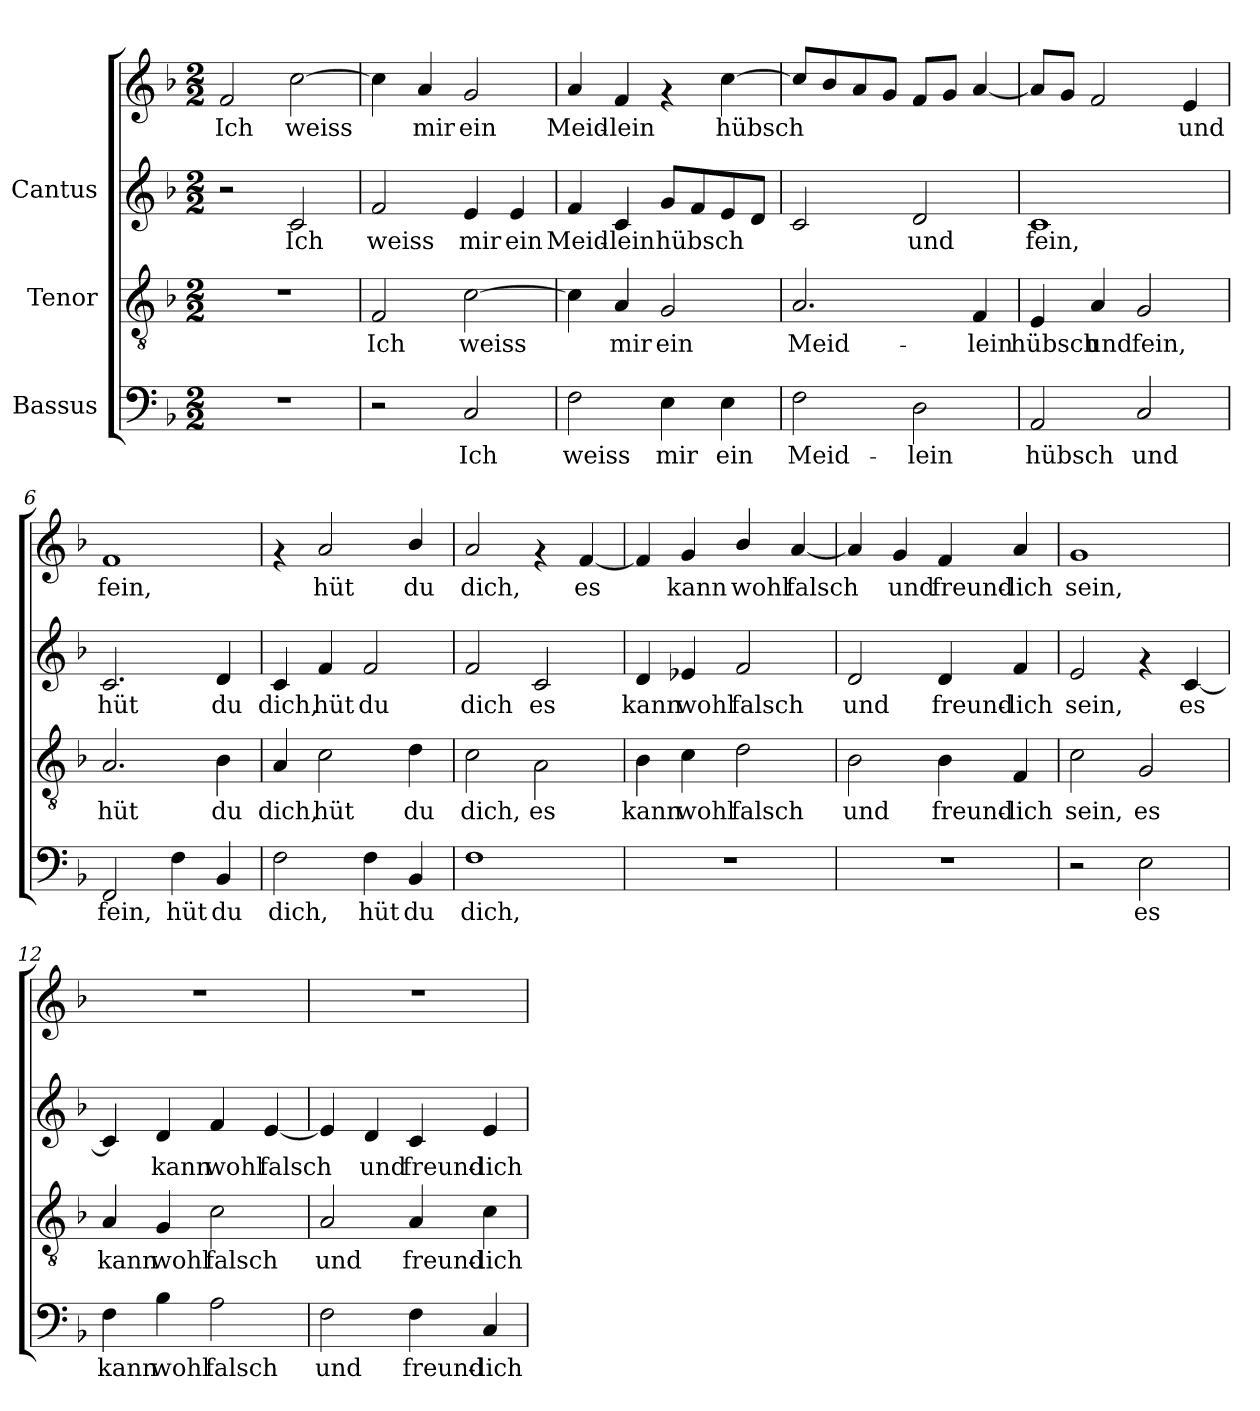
**kern	**text	**kern	**text	**kern	**text	**kern	**text
*part3	*part3	*part2	*part2	*part1	*part1	*part1	*part1
*staff4	*staff4	*staff3	*staff3	*staff2	*staff2	*staff1	*staff1
*I"Bassus	*	*I"Tenor	*	*I"Cantus	*	*	*
!!LO:PB:g=z
*stria5	*	*stria5	*	*stria5	*	*stria5	*
*clefF4	*	*clefGv2	*	*clefG2	*	*clefG2	*
*k[b-]	*	*k[b-]	*	*k[b-]	*	*k[b-]	*
*F:	*	*F:	*	*F:	*	*F:	*
*M2/2	*	*M2/2	*	*M2/2	*	*M2/2	*
*MM132	*	*MM132	*	*MM132	*	*MM132	*
=1	=1	=1	=1	=1	=1	=1	=1
!	!	!	!	!	!	!	!LO:LY:b:cj
1r	.	1r	.	2r	.	2f/	Ich
!	!	!	!	!	!LO:LY:b:cj	!	!LO:LY:b:cj
.	.	.	.	2c/	Ich	[>2cc\	weiss
=2	=2	=2	=2	=2	=2	=2	=2
!	!	!	!LO:LY:b:cj	!	!LO:LY:b:cj	!	!LO:LY:b:cj
2r	.	2F/	Ich	2f/	weiss	4cc\]	.
!	!	!	!	!	!	!	!LO:LY:b:cj
.	.	.	.	.	.	4a/	mir
!	!LO:LY:b:cj	!	!LO:LY:b:cj	!	!LO:LY:b:cj	!	!LO:LY:b:cj
2C/	Ich	[>2c\	weiss	4e/	mir	2g/	ein
!	!	!	!	!	!LO:LY:b:cj	!	!
.	.	.	.	4e/	ein	.	.
=3	=3	=3	=3	=3	=3	=3	=3
!	!LO:LY:b:cj	!	!LO:LY:b:cj	!	!LO:LY:b:cj	!	!LO:LY:b:cj
2F\	weiss	4c\]	.	4f/	Meid-	4a/	Meid-
!	!	!	!LO:LY:b:cj	!	!LO:LY:b:cj	!	!LO:LY:b:cj
.	.	4A/	mir	4c/	-lein	4f/	-lein
!	!LO:LY:b:cj	!	!LO:LY:b:cj	!	!LO:LY:b:cj	!	!
4E\	mir	2G/	ein	8g/L	hübsch	4rf	.
!	!	!	!	!	!LO:LY:b:cj	!	!
.	.	.	.	8f/	.	.	.
!	!LO:LY:b:cj	!	!	!	!LO:LY:b:cj	!	!LO:LY:b:cj
4E\	ein	.	.	8e/	.	[>4cc\	hübsch
!	!	!	!	!	!LO:LY:b:cj	!	!
.	.	.	.	8d/J	.	.	.
=4	=4	=4	=4	=4	=4	=4	=4
!	!LO:LY:b:cj	!	!LO:LY:b:cj	!	!LO:LY:b:cj	!	!
2F\	Meid-	2.A/	Meid-	2c/	.	8cc/L]	.
.	.	.	.	.	.	8b-/	.
.	.	.	.	.	.	8a/	.
.	.	.	.	.	.	8g/J	.
!	!LO:LY:b:cj	!	!	!	!LO:LY:b:cj	!	!
2D\	-lein	.	.	2d/	und	8f/L	.
.	.	.	.	.	.	8g/J	.
!	!	!	!LO:LY:b:cj	!	!	!	!
.	.	4F/	-lein	.	.	[<4a/	.
!!LO:LB:g=z
=5	=5	=5	=5	=5	=5	=5	=5
!	!LO:LY:b:cj	!	!LO:LY:b:cj	!	!LO:LY:b:cj	!	!LO:LY:b:cj
2AA/	hübsch	4E/	hübsch	1c	fein,	8a/L]	.
!	!	!	!	!	!	!	!LO:LY:b:cj
.	.	.	.	.	.	8g/J	.
!	!	!	!LO:LY:b:cj	!	!	!	!LO:LY:b:cj
.	.	4A/	und	.	.	2f/	.
!	!LO:LY:b:cj	!	!LO:LY:b:cj	!	!	!	!
2C/	und	2G/	fein,	.	.	.	.
!	!	!	!	!	!	!	!LO:LY:b:cj
.	.	.	.	.	.	4e/	und
=6	=6	=6	=6	=6	=6	=6	=6
!	!LO:LY:b:cj	!	!LO:LY:b:cj	!	!LO:LY:b:cj	!	!LO:LY:b:cj
2FF/	fein,	2.A/	hüt	2.c/	hüt	1f	fein,
!	!LO:LY:b:cj	!	!	!	!	!	!
4F\	hüt	.	.	.	.	.	.
!	!LO:LY:b:cj	!	!LO:LY:b:cj	!	!LO:LY:b:cj	!	!
4BB-/	du	4B-\	du	4d/	du	.	.
=7	=7	=7	=7	=7	=7	=7	=7
!	!LO:LY:b:cj	!	!LO:LY:b:cj	!	!LO:LY:b:cj	!	!
2F\	dich,	4A/	dich,	4c/	dich,	4rf	.
!	!	!	!LO:LY:b:cj	!	!LO:LY:b:cj	!	!LO:LY:b:cj
.	.	2c\	hüt	4f/	hüt	2a/	hüt
!	!LO:LY:b:cj	!	!	!	!LO:LY:b:cj	!	!
4F\	hüt	.	.	2f/	du	.	.
!	!LO:LY:b:cj	!	!LO:LY:b:cj	!	!	!	!LO:LY:b:cj
4BB-/	du	4d\	du	.	.	4b-/	du
=8	=8	=8	=8	=8	=8	=8	=8
!	!LO:LY:b:cj	!	!LO:LY:b:cj	!	!LO:LY:b:cj	!	!LO:LY:b:cj
1F	dich,	2c\	dich,	2f/	dich	2a/	dich,
!	!	!	!LO:LY:b:cj	!	!LO:LY:b:cj	!	!
.	.	2A\	es	2c/	es	4rf	.
!	!	!	!	!	!	!	!LO:LY:b:cj
.	.	.	.	.	.	[<4f/	es
=9	=9	=9	=9	=9	=9	=9	=9
!	!	!	!LO:LY:b:cj	!	!LO:LY:b:cj	!	!LO:LY:b:cj
1r	.	4B-\	kann	4d/	kann	4f/]	.
!	!	!	!LO:LY:b:cj	!	!LO:LY:b:cj	!	!LO:LY:b:cj
.	.	4c\	wohl	4e-X/	wohl	4g/	kann
!	!	!	!LO:LY:b:cj	!	!LO:LY:b:cj	!	!LO:LY:b:cj
.	.	2d\	falsch	2f/	falsch	4b-/	wohl
!	!	!	!	!	!	!	!LO:LY:b:cj
.	.	.	.	.	.	[<4a/	falsch
!!LO:LB:g=z
=10	=10	=10	=10	=10	=10	=10	=10
!	!	!	!LO:LY:b:cj	!	!LO:LY:b:cj	!	!LO:LY:b:cj
1r	.	2B-\	und	2d/	und	4a/]	.
!	!	!	!	!	!	!	!LO:LY:b:cj
.	.	.	.	.	.	4g/	und
!	!	!	!LO:LY:b:cj	!	!LO:LY:b:cj	!	!LO:LY:b:cj
.	.	4B-\	freund-	4d/	freund-	4f/	freund-
!	!	!	!LO:LY:b:cj	!	!LO:LY:b:cj	!	!LO:LY:b:cj
.	.	4F/	-lich	4f/	-lich	4a/	-lich
=11	=11	=11	=11	=11	=11	=11	=11
!	!	!	!LO:LY:b:cj	!	!LO:LY:b:cj	!	!LO:LY:b:cj
2r	.	2c\	sein,	2e/	sein,	1g	sein,
!	!LO:LY:b:cj	!	!LO:LY:b:cj	!	!	!	!
2E\	es	2G/	es	4rf	.	.	.
!	!	!	!	!	!LO:LY:b:cj	!	!
.	.	.	.	[<4c/	es	.	.
=12	=12	=12	=12	=12	=12	=12	=12
!	!LO:LY:b:cj	!	!LO:LY:b:cj	!	!LO:LY:b:cj	!	!
4F\	kann	4A/	kann	4c/]	.	1r	.
!	!LO:LY:b:cj	!	!LO:LY:b:cj	!	!LO:LY:b:cj	!	!
4B-\	wohl	4G/	wohl	4d/	kann	.	.
!	!LO:LY:b:cj	!	!LO:LY:b:cj	!	!LO:LY:b:cj	!	!
2A\	falsch	2c\	falsch	4f/	wohl	.	.
!	!	!	!	!	!LO:LY:b:cj	!	!
.	.	.	.	[<4e/	falsch	.	.
=13	=13	=13	=13	=13	=13	=13	=13
!	!LO:LY:b:cj	!	!LO:LY:b:cj	!	!LO:LY:b:cj	!	!
2F\	und	2A/	und	4e/]	.	1r	.
!	!	!	!	!	!LO:LY:b:cj	!	!
.	.	.	.	4d/	und	.	.
!	!LO:LY:b:cj	!	!LO:LY:b:cj	!	!LO:LY:b:cj	!	!
4F\	freund-	4A/	freund-	4c/	freund-	.	.
!	!LO:LY:b:cj	!	!LO:LY:b:cj	!	!LO:LY:b:cj	!	!
4C/	-lich	4c\	-lich	4e/	-lich	.	.
=	=	=	=	=	=	=	=
*-	*-	*-	*-	*-	*-	*-	*-
